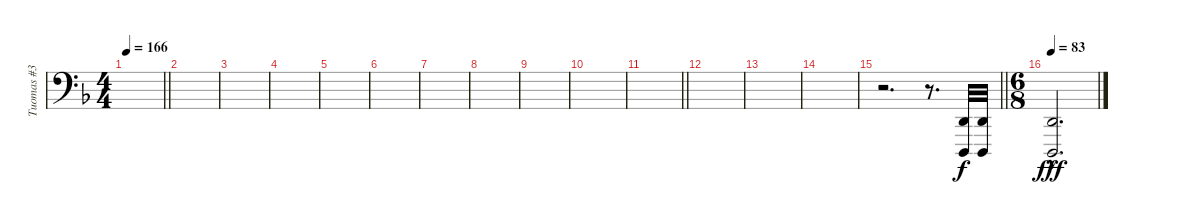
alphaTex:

\track ("Tuomas #3" "Tuomas #3") {instrument stringensemble1}
\staff {score}
\tuning (G2 D2 A1 E1 B0) {hide}
\ts (4 4)
\tempo 166
\clef f4
\barLineRight lightlight
\ks f
|
\section ("" "")
|
|
|
|
|
|
|
|
|
\barLineRight lightlight
|
\section ("" "")
|
|
|
\barLineRight lightlight
r.2{d} r.8{d} (5.3 3.5).32{dy f volume 10 balance 8 instrument acousticgrandpiano} (5.3 3.5).32 |
\ts (6 8)
\section ("" "")
\tempo 83
(5.3{hac} 3.5{hac}).2{d dy fff}
